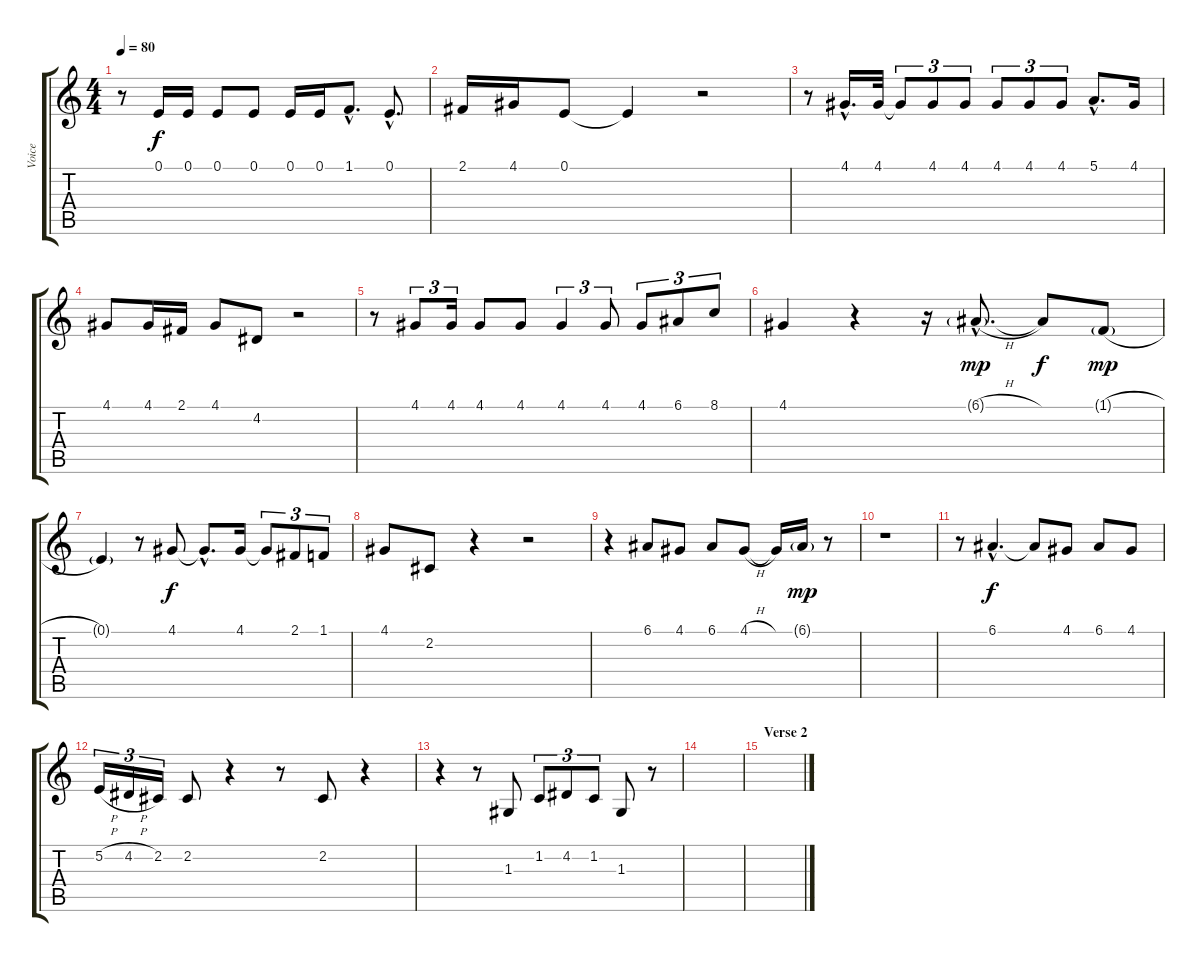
\track ("Voice" "Voice") {instrument lead2sawtooth}
\staff {score tabs}
\tuning (E4 B3 G3 D3 A2 E2) {hide}
\ts (4 4)
\tempo 80
\clef g2
\ks c
r.8{dy f} 0.1.16 0.1.16 0.1.8 0.1.8 0.1.16 0.1.16 1.1{hac}.8{d} 0.1{hac}.8{d} |
2.1.16 4.1.16 0.1.8 0.1{t}.4 r.2 |
r.8 4.1{hac}.16{d} 4.1.32 4.1{t}.8{tu (3 2)} 4.1.8{tu (3 2)} 4.1.8{tu (3 2)} 4.1.8{tu (3 2)} 4.1.8{tu (3 2)} 4.1.8{tu (3 2)} 5.1{hac}.8{d} 4.1.16 |
4.1.8 4.1.16 2.1.16 4.1.8 4.2.8 r.2 |
r.8 4.1.8{tu (3 2)} 4.1.16{tu (3 2)} 4.1.8 4.1.8 4.1.4{tu (3 2)} 4.1.8{tu (3 2)} 4.1.8{tu (3 2)} 6.1.8{tu (3 2)} 8.1.8{tu (3 2)} |
4.1.4 r.4 r.16 6.1{h g hac}.8{d dy mp} 6.1{t}.8{dy f} 1.1{h g}.8{dy mp} |
0.1{g}.4 r.8 4.1.8{dy f} 4.1{hac t}.8{d} 4.1.16 4.1{t}.8{tu (3 2)} 2.1.8{tu (3 2)} 1.1.8{tu (3 2)} |
4.1.8 2.2.8 r.4 r.2 |
r.4 6.1.8 4.1.8 6.1.8 4.1{h}.8 4.1{t}.16 6.1{g}.16{dy mp} r.8 |
r.1 |
r.8 6.1{hac}.4{d dy f} 6.1{t}.8 4.1.8 6.1.8 4.1.8 |
5.2{h}.16{tu (3 2)} 4.2{h}.16{tu (3 2)} 2.2.16{tu (3 2)} 2.2.8 r.4 r.8 2.2.8 r.4 |
r.4 r.8 1.3.8 1.2.8{tu (3 2)} 4.2.8{tu (3 2)} 1.2.8{tu (3 2)} 1.3.8 r.8 |
|
\section ("" "Verse 2")
